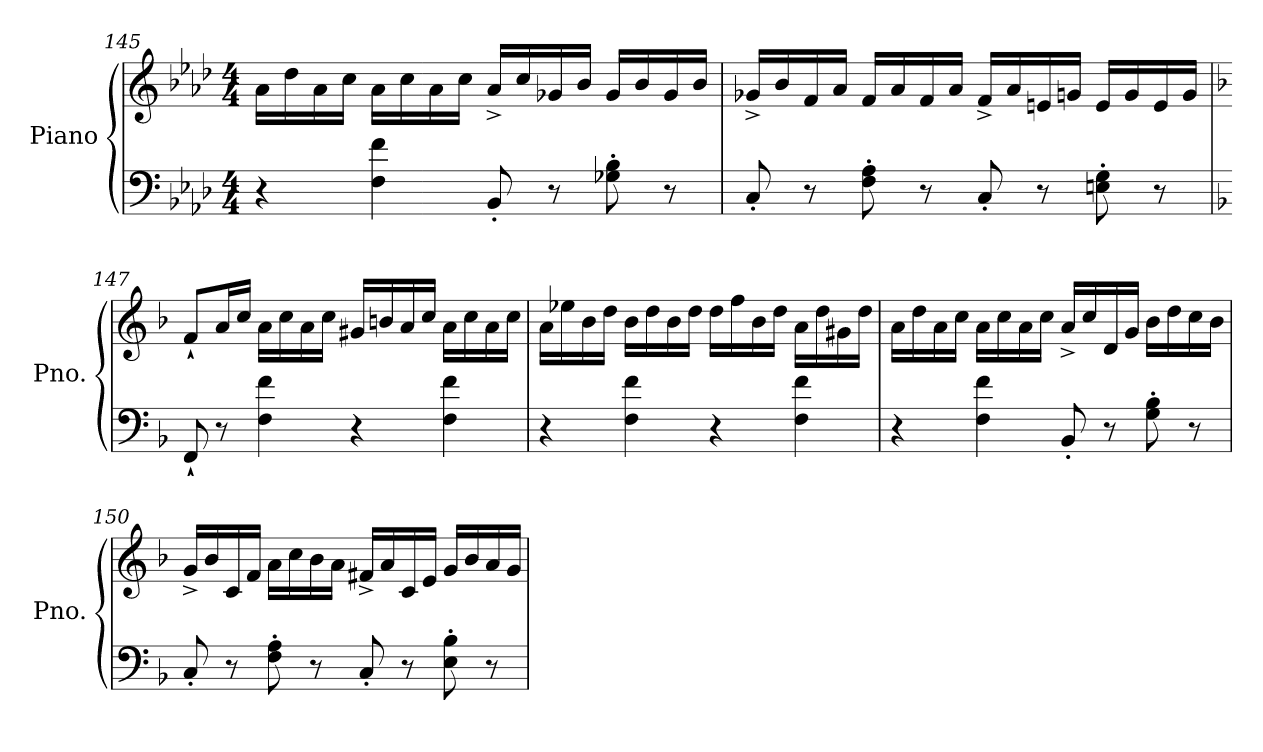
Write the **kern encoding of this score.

**kern	**kern
*part1	*part1
*staff2	*staff1
*I"Piano	*
*I'Pno.	*
!!LO:LB:g=z
*clefF4	*clefG2
*k[b-e-a-d-]	*k[b-e-a-d-]
*M4/4	*M4/4
=145	=145
4r	16a-\LL
.	16dd-\
.	16a-\
.	16cc\JJ
4F\ 4f\	16a-\LL
.	16cc\
.	16a-\
.	16cc\JJ
8BB-'/	16a-^/LL
.	16cc/
8r	16g-X/
.	16b-/JJ
8G-X\' 8B-\'	16g-/LL
.	16b-/
8r	16g-/
.	16b-/JJ
=146	=146
8C'/	16g-X^/LL
.	16b-/
8r	16f/
.	16a-/JJ
8F\' 8A-\'	16f/LL
.	16a-/
8r	16f/
.	16a-/JJ
8C'/	16f^/LL
.	16a-/
8r	16en/
.	16gn/JJ
8En\' 8G\'	16e/LL
.	16g/
8r	16e/
.	16g/JJ
=147	=147
*k[b-]	*k[b-]
8FF`/	8f`/L
8r	16a/L
.	16cc/JJ
4F\ 4f\	16a\LL
.	16cc\
.	16a\
.	16cc\JJ
4r	16g#X/LL
.	16bn/
.	16a/
.	16cc/JJ
4F\ 4f\	16a\LL
.	16cc\
.	16a\
.	16cc\JJ
!!LO:LB:g=z
=148	=148
4r	16a\LL
.	16ee-X\
.	16b-\
.	16dd\JJ
4F\ 4f\	16b-\LL
.	16dd\
.	16b-\
.	16dd\JJ
4r	16dd\LL
.	16ff\
.	16b-\
.	16dd\JJ
4F\ 4f\	16a\LL
.	16dd\
.	16g#X\
.	16dd\JJ
=149	=149
4r	16a\LL
.	16dd\
.	16a\
.	16cc\JJ
4F\ 4f\	16a\LL
.	16cc\
.	16a\
.	16cc\JJ
8BB-'/	16a^/LL
.	16cc/
8r	16d/
.	16g/JJ
8G\' 8B-\'	16b-\LL
.	16dd\
8r	16cc\
.	16b-\JJ
=150	=150
8C'/	16g^/LL
.	16b-/
8r	16c/
.	16f/JJ
8F\' 8A\'	16a\LL
.	16cc\
8r	16b-\
.	16a\JJ
8C'/	16f#X^/LL
.	16a/
8r	16c/
.	16e/JJ
8E\' 8B-\'	16g/LL
.	16b-/
8r	16a/
.	16g/JJ
=	=
*-	*-
